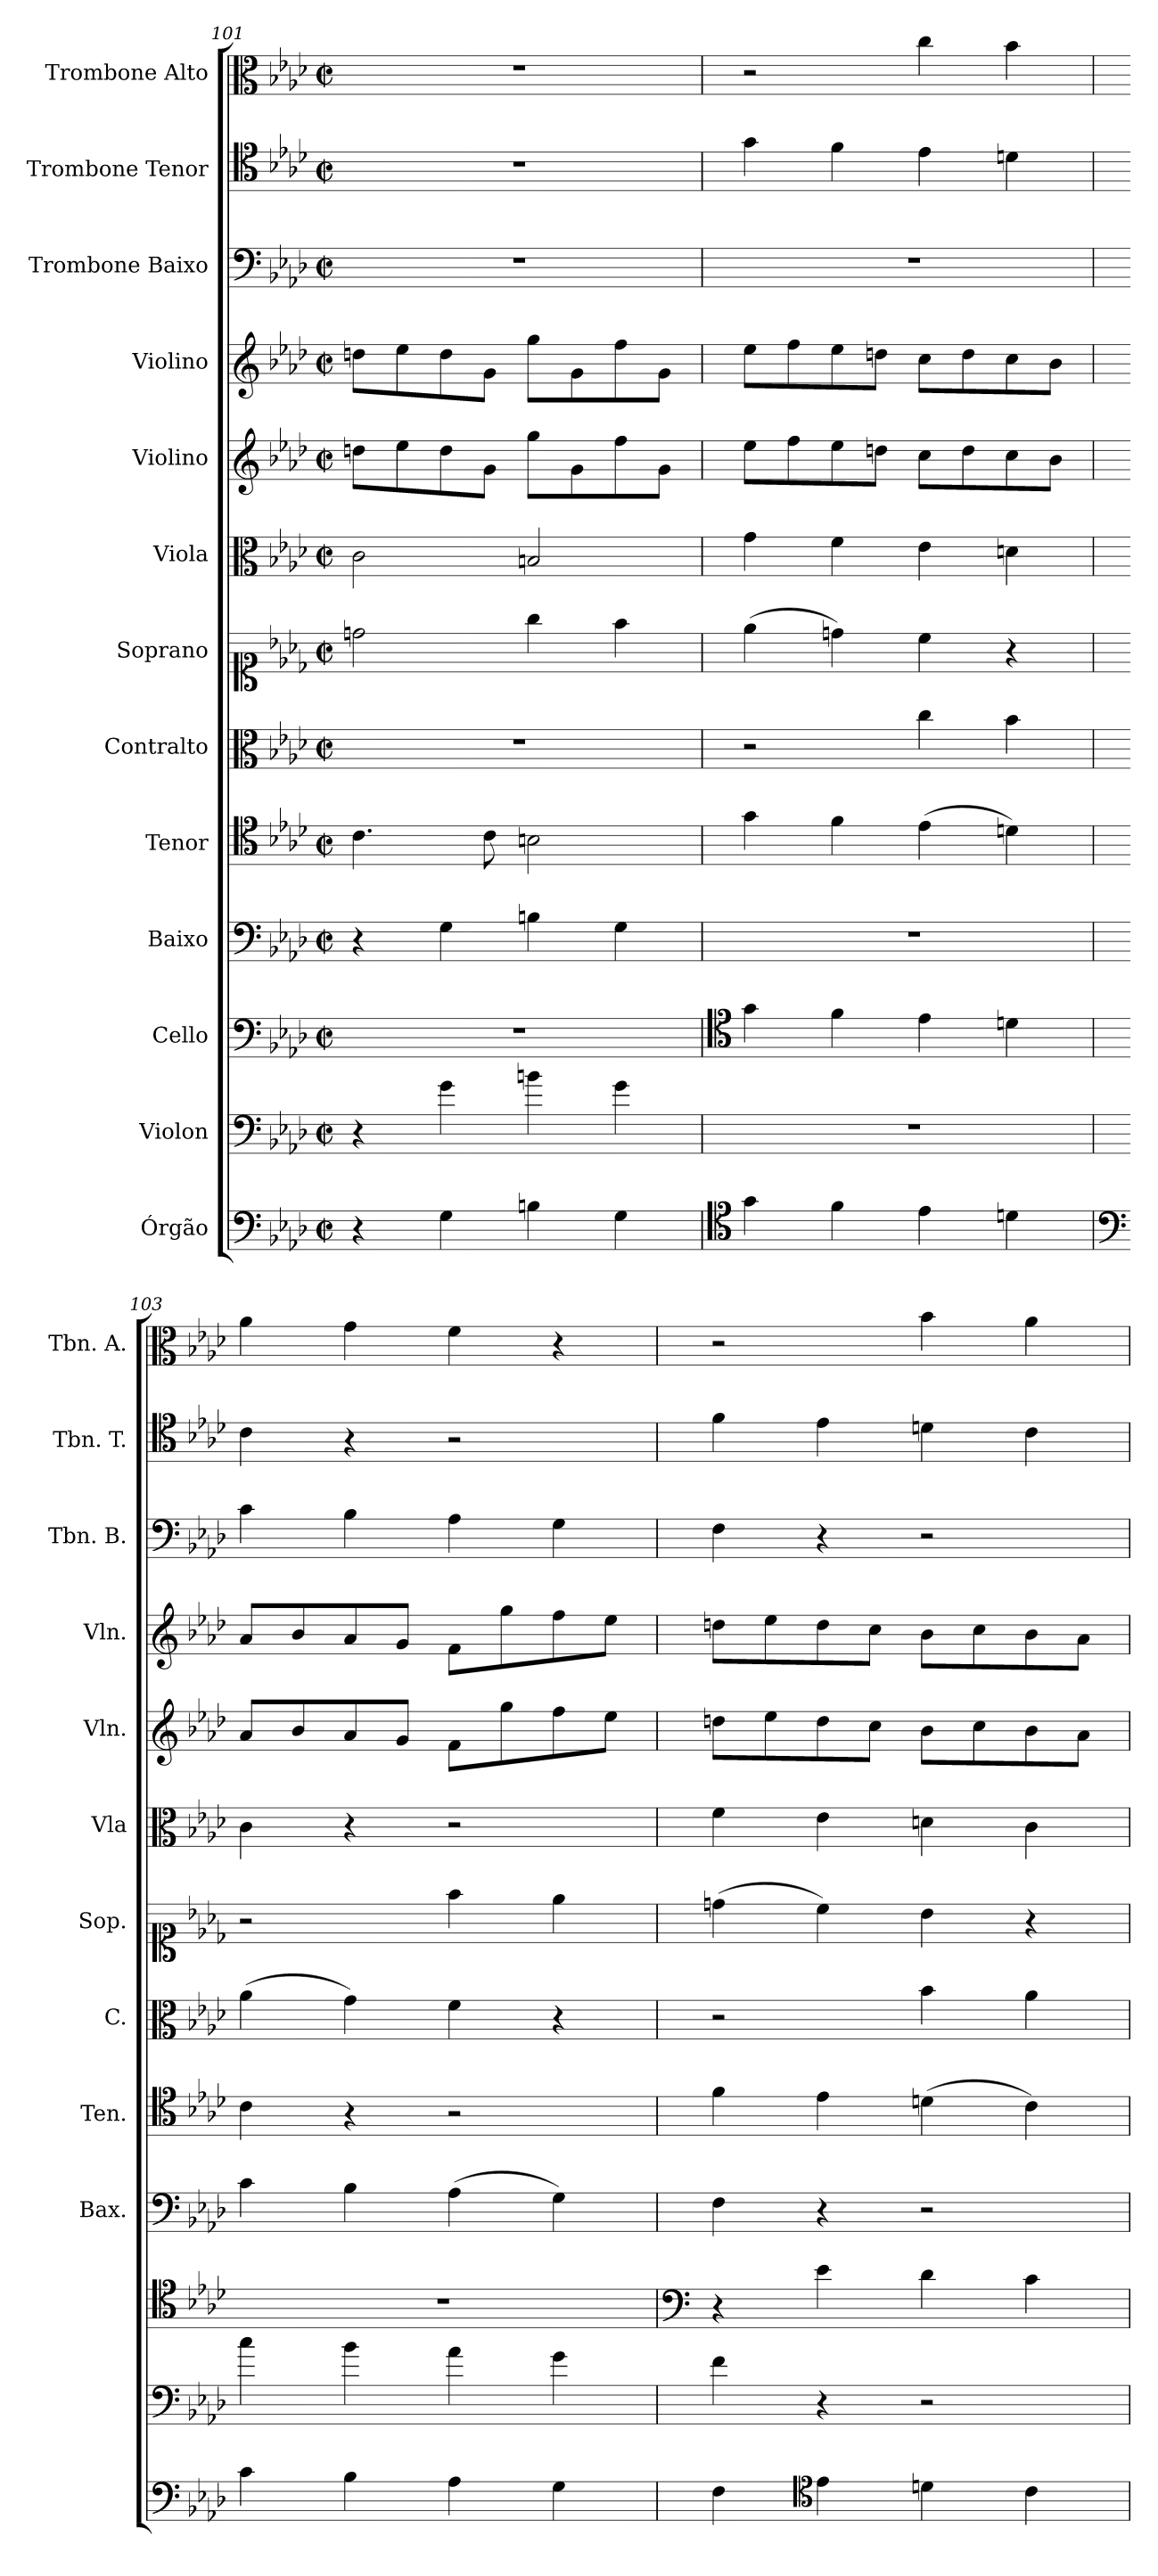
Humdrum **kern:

**kern	**kern	**kern	**kern	**kern	**kern	**kern	**kern	**kern	**kern	**kern	**kern	**kern
*part13	*part12	*part11	*part10	*part9	*part8	*part7	*part6	*part5	*part4	*part3	*part2	*part1
*staff13	*staff12	*staff11	*staff10	*staff9	*staff8	*staff7	*staff6	*staff5	*staff4	*staff3	*staff2	*staff1
*I"Órgão	*I"Violon	*I"Cello	*I"Baixo	*I"Tenor	*I"Contralto	*I"Soprano	*I"Viola	*I"Violino	*I"Violino	*I"Trombone Baixo	*I"Trombone Tenor	*I"Trombone Alto
*	*	*	*I'Bax.	*I'Ten.	*I'C.	*I'Sop.	*I'Vla	*I'Vln.	*I'Vln.	*I'Tbn. B.	*I'Tbn. T.	*I'Tbn. A.
*clefF4	*clefF4	*clefF4	*clefF4	*clefC4	*clefC3	*clefC1	*clefC3	*clefG2	*clefG2	*clefF4	*clefC4	*clefC3
*	*ITrd7c12	*	*	*	*	*	*	*	*	*	*	*
*k[b-e-a-d-]	*k[b-e-a-d-]	*k[b-e-a-d-]	*k[b-e-a-d-]	*k[b-e-a-d-]	*k[b-e-a-d-]	*k[b-e-a-d-]	*k[b-e-a-d-]	*k[b-e-a-d-]	*k[b-e-a-d-]	*k[b-e-a-d-]	*k[b-e-a-d-]	*k[b-e-a-d-]
*M2/2	*M2/2	*M2/2	*M2/2	*M2/2	*M2/2	*M2/2	*M2/2	*M2/2	*M2/2	*M2/2	*M2/2	*M2/2
*met(c|)	*met(c|)	*met(c|)	*met(c|)	*met(c|)	*met(c|)	*met(c|)	*met(c|)	*met(c|)	*met(c|)	*met(c|)	*met(c|)	*met(c|)
=101	=101	=101	=101	=101	=101	=101	=101	=101	=101	=101	=101	=101
4r	4r	1r	4r	4.c\	1r	2ddn\	2c\	8ddn\L	8ddn\L	1r	1r	1r
.	.	.	.	.	.	.	.	8ee-\	8ee-\	.	.	.
4G\	4G\	.	4G\	.	.	.	.	8dd\	8dd\	.	.	.
.	.	.	.	8c\	.	.	.	8g\J	8g\J	.	.	.
4Bn\	4Bn\	.	4Bn\	2Bn\	.	4gg\	2Bn/	8gg\L	8gg\L	.	.	.
.	.	.	.	.	.	.	.	8g\	8g\	.	.	.
4G\	4G\	.	4G\	.	.	4ff\	.	8ff\	8ff\	.	.	.
.	.	.	.	.	.	.	.	8g\J	8g\J	.	.	.
=102	=102	=102	=102	=102	=102	=102	=102	=102	=102	=102	=102	=102
*clefC4	*	*clefC4	*	*	*	*	*	*	*	*	*	*
4g\	1r	4g\	1r	4g\	2r	(4ee-\	4g\	8ee-\L	8ee-\L	1r	4g\	2r
.	.	.	.	.	.	.	.	8ff\	8ff\	.	.	.
4f\	.	4f\	.	4f\	.	4ddn\)	4f\	8ee-\	8ee-\	.	4f\	.
.	.	.	.	.	.	.	.	8ddn\J	8ddn\J	.	.	.
4e-\	.	4e-\	.	(4e-\	4cc\	4cc\	4e-\	8cc\L	8cc\L	.	4e-\	4cc\
.	.	.	.	.	.	.	.	8dd\	8dd\	.	.	.
4dn\	.	4dn\	.	4dn\)	4b-\	4r	4dn\	8cc\	8cc\	.	4dn\	4b-\
.	.	.	.	.	.	.	.	8b-\J	8b-\J	.	.	.
=103	=103	=103	=103	=103	=103	=103	=103	=103	=103	=103	=103	=103
*clefF4	*	*	*	*	*	*	*	*	*	*	*	*
4c\	4c\	1r	4c\	4c\	(4a-\	2r	4c\	8a-/L	8a-/L	4c\	4c\	4a-\
.	.	.	.	.	.	.	.	8b-/	8b-/	.	.	.
4B-\	4B-\	.	4B-\	4r	4g\)	.	4r	8a-/	8a-/	4B-\	4r	4g\
.	.	.	.	.	.	.	.	8g/J	8g/J	.	.	.
4A-\	4A-\	.	(4A-\	2r	4f\	4ff\	2r	8f\L	8f\L	4A-\	2r	4f\
.	.	.	.	.	.	.	.	8gg\	8gg\	.	.	.
4G\	4G\	.	4G\)	.	4r	4ee-\	.	8ff\	8ff\	4G\	.	4r
.	.	.	.	.	.	.	.	8ee-\J	8ee-\J	.	.	.
!!LO:PB:g=z
=104	=104	=104	=104	=104	=104	=104	=104	=104	=104	=104	=104	=104
*	*	*clefF4	*	*	*	*	*	*	*	*	*	*
4F\	4F\	4r	4F\	4f\	2r	(4ddn\	4f\	8ddn\L	8ddn\L	4F\	4f\	2r
.	.	.	.	.	.	.	.	8ee-\	8ee-\	.	.	.
*clefC4	*	*	*	*	*	*	*	*	*	*	*	*
4e-\	4r	4e-\	4r	4e-\	.	4cc\)	4e-\	8dd\	8dd\	4r	4e-\	.
.	.	.	.	.	.	.	.	8cc\J	8cc\J	.	.	.
4dn\	2r	4d-\	2r	(4dn\	4b-\	4b-\	4dn\	8b-\L	8b-\L	2r	4dn\	4b-\
.	.	.	.	.	.	.	.	8cc\	8cc\	.	.	.
4c\	.	4c\	.	4c\)	4a-\	4r	4c\	8b-\	8b-\	.	4c\	4a-\
.	.	.	.	.	.	.	.	8a-\J	8a-\J	.	.	.
=	=	=	=	=	=	=	=	=	=	=	=	=
*-	*-	*-	*-	*-	*-	*-	*-	*-	*-	*-	*-	*-
